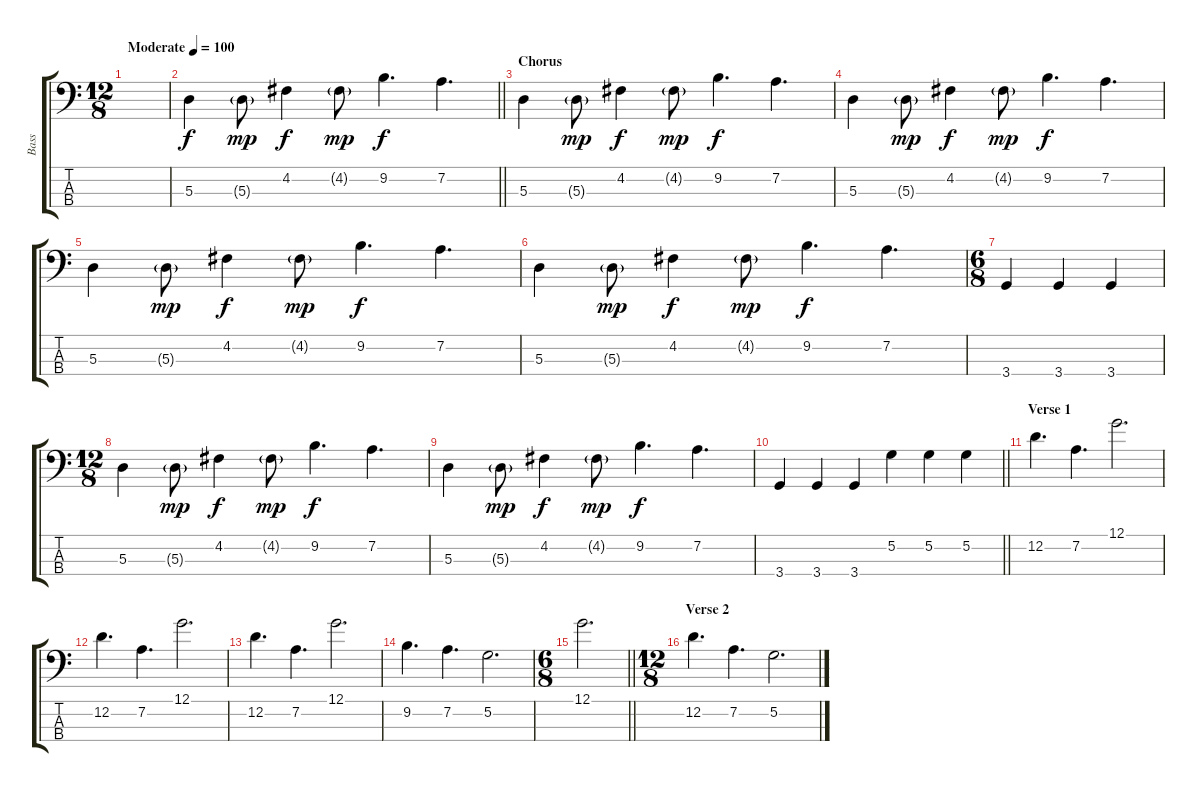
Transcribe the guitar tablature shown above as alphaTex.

\track ("Bass" "Bass") {instrument electricbassfinger}
\staff {score tabs}
\tuning (G2 D2 A1 E1) {hide}
\ts (12 8)
\tempo (100 "Moderate")
\clef f4
\ks c
|
\barLineRight lightlight
5.3.4 5.3{g}.8{dy mp} 4.2.4{dy f} 4.2{g}.8{dy mp} 9.2.4{d dy f} 7.2.4{d} |
\section ("" "Chorus")
5.3.4 5.3{g}.8{dy mp} 4.2.4{dy f} 4.2{g}.8{dy mp} 9.2.4{d dy f} 7.2.4{d} |
5.3.4 5.3{g}.8{dy mp} 4.2.4{dy f} 4.2{g}.8{dy mp} 9.2.4{d dy f} 7.2.4{d} |
5.3.4 5.3{g}.8{dy mp} 4.2.4{dy f} 4.2{g}.8{dy mp} 9.2.4{d dy f} 7.2.4{d} |
5.3.4 5.3{g}.8{dy mp} 4.2.4{dy f} 4.2{g}.8{dy mp} 9.2.4{d dy f} 7.2.4{d} |
\ts (6 8)
3.4.4 3.4.4 3.4.4 |
\ts (12 8)
5.3.4 5.3{g}.8{dy mp} 4.2.4{dy f} 4.2{g}.8{dy mp} 9.2.4{d dy f} 7.2.4{d} |
5.3.4 5.3{g}.8{dy mp} 4.2.4{dy f} 4.2{g}.8{dy mp} 9.2.4{d dy f} 7.2.4{d} |
\barLineRight lightlight
3.4.4 3.4.4 3.4.4 5.2.4 5.2.4 5.2.4 |
\section ("" "Verse 1")
12.2.4{d} 7.2.4{d} 12.1.2{d} |
12.2.4{d} 7.2.4{d} 12.1.2{d} |
12.2.4{d} 7.2.4{d} 12.1.2{d} |
9.2.4{d} 7.2.4{d} 5.2.2{d} |
\ts (6 8)
\barLineRight lightlight
12.1.2{d} |
\ts (12 8)
\section ("" "Verse 2")
12.2.4{d} 7.2.4{d} 5.2.2{d}
